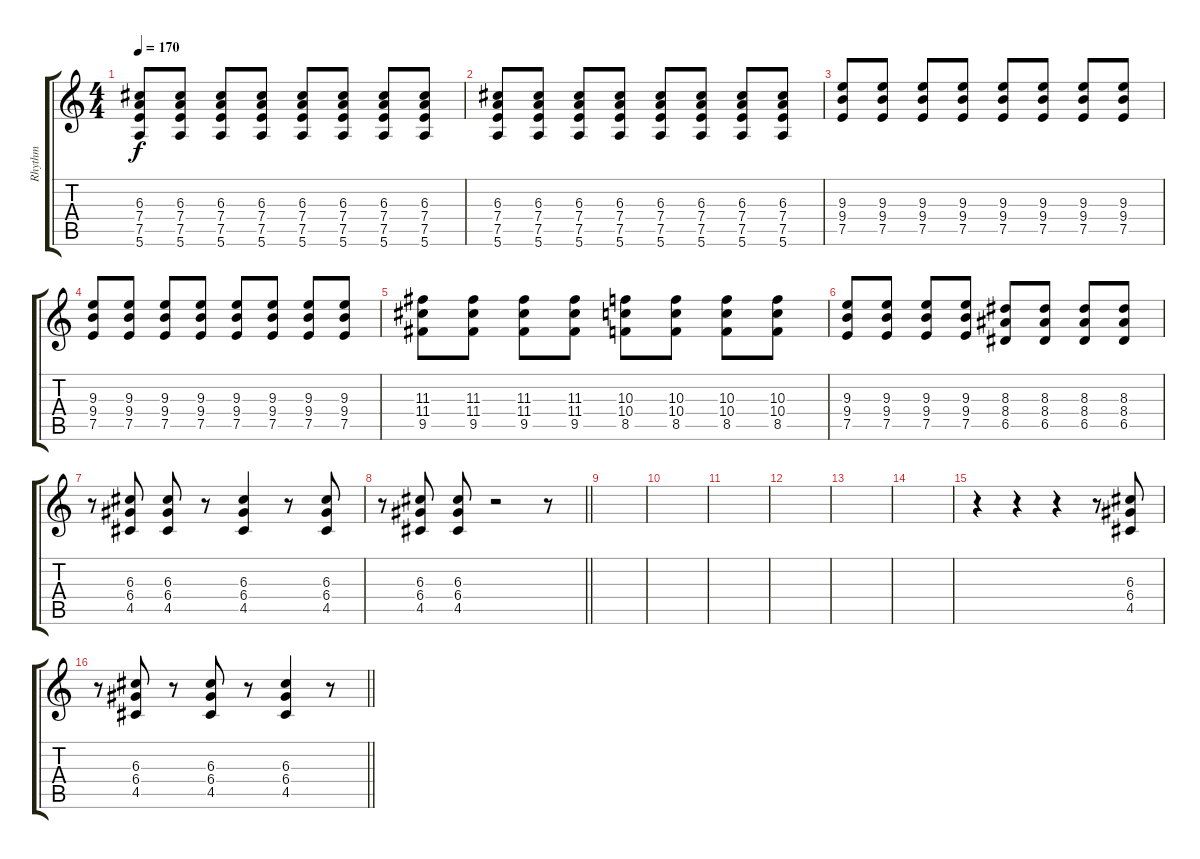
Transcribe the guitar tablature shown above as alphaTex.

\track ("Rhythm" "Rhythm") {instrument distortionguitar}
\staff {score tabs}
\tuning (E4 B3 G3 D3 A2 E2) {hide}
\ts (4 4)
\tempo 170
\clef g2
\ks c
(6.3 7.4 7.5 5.6).8{dy f} (6.3 7.4 7.5 5.6).8 (6.3 7.4 7.5 5.6).8 (6.3 7.4 7.5 5.6).8 (6.3 7.4 7.5 5.6).8 (6.3 7.4 7.5 5.6).8 (6.3 7.4 7.5 5.6).8 (6.3 7.4 7.5 5.6).8 |
(6.3 7.4 7.5 5.6).8 (6.3 7.4 7.5 5.6).8 (6.3 7.4 7.5 5.6).8 (6.3 7.4 7.5 5.6).8 (6.3 7.4 7.5 5.6).8 (6.3 7.4 7.5 5.6).8 (6.3 7.4 7.5 5.6).8 (6.3 7.4 7.5 5.6).8 |
(9.3 9.4 7.5).8 (9.3 9.4 7.5).8 (9.3 9.4 7.5).8 (9.3 9.4 7.5).8 (9.3 9.4 7.5).8 (9.3 9.4 7.5).8 (9.3 9.4 7.5).8 (9.3 9.4 7.5).8 |
(9.3 9.4 7.5).8 (9.3 9.4 7.5).8 (9.3 9.4 7.5).8 (9.3 9.4 7.5).8 (9.3 9.4 7.5).8 (9.3 9.4 7.5).8 (9.3 9.4 7.5).8 (9.3 9.4 7.5).8 |
(11.3 11.4 9.5).8 (11.3 11.4 9.5).8 (11.3 11.4 9.5).8 (11.3 11.4 9.5).8 (10.3 10.4 8.5).8 (10.3 10.4 8.5).8 (10.3 10.4 8.5).8 (10.3 10.4 8.5).8 |
(9.3 9.4 7.5).8 (9.3 9.4 7.5).8 (9.3 9.4 7.5).8 (9.3 9.4 7.5).8 (8.3 8.4 6.5).8 (8.3 8.4 6.5).8 (8.3 8.4 6.5).8 (8.3 8.4 6.5).8 |
r.8 (6.3 6.4 4.5).8 (6.3 6.4 4.5).8 r.8 (6.3 6.4 4.5).4 r.8 (6.3 6.4 4.5).8 |
\barLineRight lightlight
r.8 (6.3 6.4 4.5).8 (6.3 6.4 4.5).8 r.2 r.8 |
|
|
|
|
|
|
r.4 r.4 r.4 r.8 (6.3 6.4 4.5).8 |
\barLineRight lightlight
r.8 (6.3 6.4 4.5).8 r.8 (6.3 6.4 4.5).8 r.8 (6.3 6.4 4.5).4 r.8
